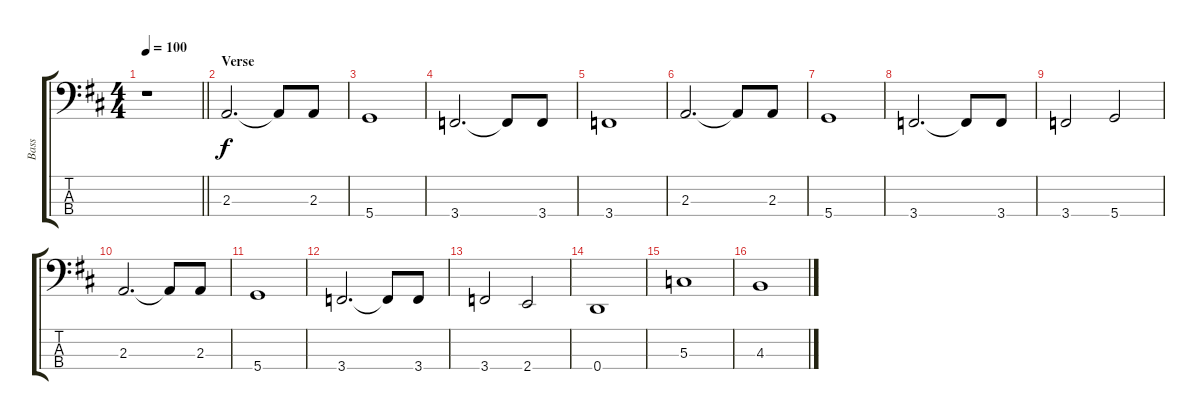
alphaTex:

\track ("Bass" "Bass") {instrument electricbassfinger}
\staff {score tabs}
\tuning (F2 C2 G1 D1) {hide}
\ts (4 4)
\tempo 100
\clef f4
\barLineRight lightlight
\ks d
r.1{dy f} |
\section ("" "Verse")
2.3.2{d} 2.3{t}.8 2.3.8 |
5.4.1 |
3.4.2{d} 3.4{t}.8 3.4.8 |
3.4.1 |
2.3.2{d} 2.3{t}.8 2.3.8 |
5.4.1 |
3.4.2{d} 3.4{t}.8 3.4.8 |
3.4.2 5.4.2 |
2.3.2{d} 2.3{t}.8 2.3.8 |
5.4.1 |
3.4.2{d} 3.4{t}.8 3.4.8 |
3.4.2 2.4.2 |
0.4.1 |
5.3.1 |
4.3.1
